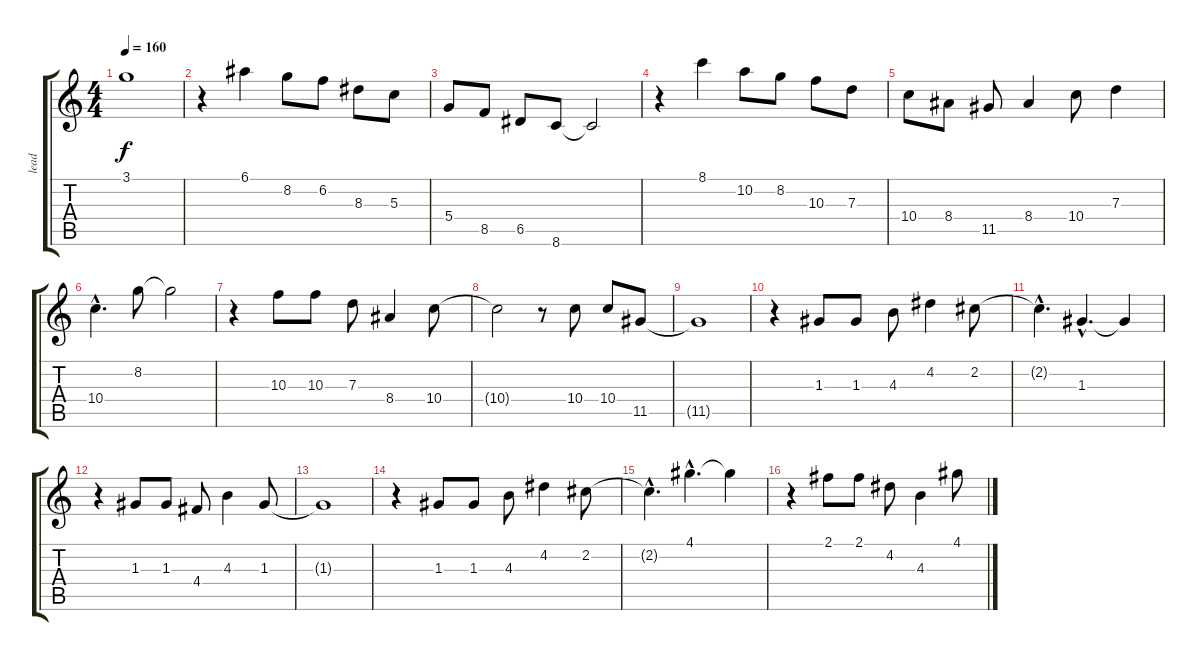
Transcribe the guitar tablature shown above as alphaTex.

\track ("lead" "lead") {instrument distortionguitar}
\staff {score tabs}
\tuning (E4 B3 G3 D3 A2 E2) {hide}
\ts (4 4)
\tempo 160
\clef g2
\ks c
3.1{t}.1{dy f} |
r.4 6.1.4 8.2.8 6.2.8 8.3.8 5.3.8 |
5.4.8 8.5.8 6.5.8 8.6.8 8.6{t}.2 |
r.4 8.1.4 10.2.8 8.2.8 10.3.8 7.3.8 |
10.4.8 8.4.8 11.5.8 8.4.4 10.4.8 7.3.4 |
10.4{hac}.4{d} 8.2.8 8.2{t}.2 |
r.4 10.3.8 10.3.8 7.3.8 8.4.4 10.4.8 |
10.4{t}.2 r.8 10.4.8 10.4.8 11.5.8 |
11.5{t}.1 |
r.4 1.3.8 1.3.8 4.3.8 4.2.4 2.2.8 |
2.2{hac t}.4{d} 1.3{hac}.4{d} 1.3{t}.4 |
r.4 1.3.8 1.3.8 4.4.8 4.3.4 1.3.8 |
1.3{t}.1 |
r.4 1.3.8 1.3.8 4.3.8 4.2.4 2.2.8 |
2.2{hac t}.4{d} 4.1{hac}.4{d} 4.1{t}.4 |
r.4 2.1.8 2.1.8 4.2.8 4.3.4 4.1.8
